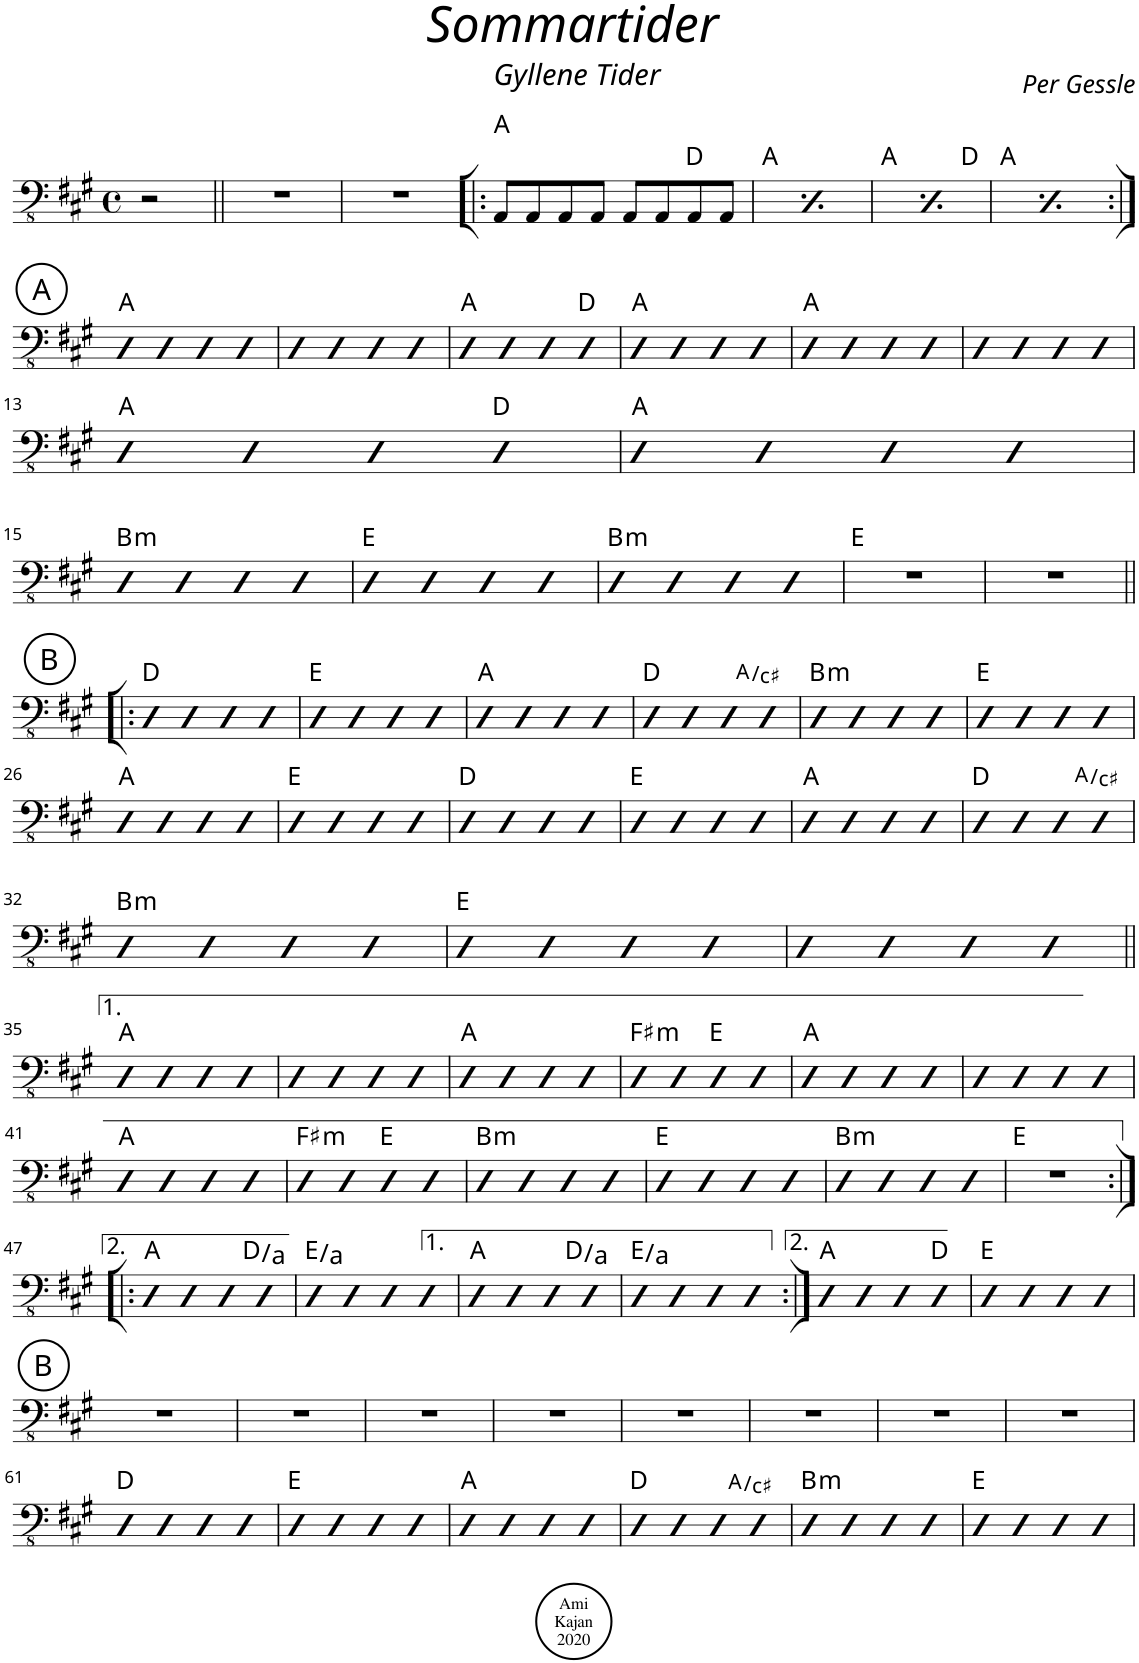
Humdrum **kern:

**kern	**harte
*part1	*part1
*staff1	*
*I"Acoustic Bass	*
*I'Bass	*
*clefFv4	*
*k[f#c#g#]	*
*M4/4	*
*met(c)	*
=	=
2r	.
=1||	=1||
1r	.
=2	=2
1r	.
=3!|:	=3!|:
!	!LO:H:n=1:kt=N.C.
8AAA/L	N A:maj
8AAA/	.
8AAA/	.
8AAA/J	.
8AAA/L	.
8AAA/	.
8AAA/	D:maj
8AAA/J	.
=4	=4
!	!LO:H:n=1:kt=N.C.
8AAA/L	N A:maj
8AAA/	.
8AAA/	.
8AAA/J	.
8AAA/L	.
8AAA/	.
8AAA/	D:maj
8AAA/J	.
=5	=5
!	!LO:H:n=1:kt=N.C.
8AAA/L	N A:maj
8AAA/	.
8AAA/	.
8AAA/J	.
8AAA/L	.
8AAA/	.
8AAA/	D:maj
8AAA/J	.
=6	=6
!	!LO:H:n=1:kt=N.C.
8AAA/L	N A:maj
8AAA/	.
8AAA/	.
8AAA/J	.
8AAA/L	.
8AAA/	.
8AAA/	D:maj
8AAA/J	.
!!LO:LB:g=z
!!LO:REH:place=s1:a:cj:enc=circle:fs=14:t=A
=7:|!	=7:|!
4DD	A:maj
4DD	.
4DD	.
4DD	.
=8	=8
4DD	.
4DD	.
4DD	.
4DD	.
=9	=9
4DD	A:maj
4DD	.
4DD	.
4DD	D:maj
=10	=10
4DD	A:maj
4DD	.
4DD	.
4DD	.
=11	=11
4DD	A:maj
4DD	.
4DD	.
4DD	.
=12	=12
4DD	.
4DD	.
4DD	.
4DD	.
!!LO:LB:g=z
=13	=13
4DD	A:maj
4DD	.
4DD	.
4DD	D:maj
=14	=14
4DD	A:maj
4DD	.
4DD	.
4DD	.
!!LO:LB:g=z
=15	=15
!	!LO:H:kt=m
4DD	B:min
4DD	.
4DD	.
4DD	.
=16	=16
4DD	E:maj
4DD	.
4DD	.
4DD	.
=17	=17
!	!LO:H:kt=m
4DD	B:min
4DD	.
4DD	.
4DD	.
=18	=18
1r	E:maj
=19	=19
1r	.
!!LO:LB:g=z
!!LO:REH:place=s1:a:cj:enc=circle:fs=14:t=B
=20!|:	=20!|:
4DD	D:maj
4DD	.
4DD	.
4DD	.
=21	=21
4DD	E:maj
4DD	.
4DD	.
4DD	.
=22	=22
4DD	A:maj
4DD	.
4DD	.
4DD	.
=23	=23
4DD	D:maj
4DD	.
4DD	.
4DD	A:maj/3
=24	=24
!	!LO:H:kt=m
4DD	B:min
4DD	.
4DD	.
4DD	.
=25	=25
4DD	E:maj
4DD	.
4DD	.
4DD	.
!!LO:LB:g=z
=26	=26
4DD	A:maj
4DD	.
4DD	.
4DD	.
=27	=27
4DD	E:maj
4DD	.
4DD	.
4DD	.
=28	=28
4DD	D:maj
4DD	.
4DD	.
4DD	.
=29	=29
4DD	E:maj
4DD	.
4DD	.
4DD	.
=30	=30
4DD	A:maj
4DD	.
4DD	.
4DD	.
=31	=31
4DD	D:maj
4DD	.
4DD	.
4DD	A:maj/3
!!LO:LB:g=z
=32	=32
!	!LO:H:kt=m
4DD	B:min
4DD	.
4DD	.
4DD	.
=33	=33
4DD	E:maj
4DD	.
4DD	.
4DD	.
=34	=34
4DD	.
4DD	.
4DD	.
4DD	.
!!LO:LB:g=z
=35||	=35||
4DD	A:maj
4DD	.
4DD	.
4DD	.
=36	=36
4DD	.
4DD	.
4DD	.
4DD	.
=37	=37
4DD	A:maj
4DD	.
4DD	.
4DD	.
=38	=38
!	!LO:H:kt=m
4DD	F#:min
4DD	.
4DD	E:maj
4DD	.
=39	=39
4DD	A:maj
4DD	.
4DD	.
4DD	.
=40	=40
4DD	.
4DD	.
4DD	.
4DD	.
!!LO:LB:g=z
=41	=41
4DD	A:maj
4DD	.
4DD	.
4DD	.
=42	=42
!	!LO:H:kt=m
4DD	F#:min
4DD	.
4DD	E:maj
4DD	.
=43	=43
!	!LO:H:kt=m
4DD	B:min
4DD	.
4DD	.
4DD	.
=44	=44
4DD	E:maj
4DD	.
4DD	.
4DD	.
=45	=45
!	!LO:H:kt=m
4DD	B:min
4DD	.
4DD	.
4DD	.
=46	=46
1r	E:maj
!!LO:LB:g=z
=47:|!|:	=47:|!|:
4DD	A:maj
4DD	.
4DD	.
4DD	D:maj/5
=48	=48
4DD	E:maj/4
4DD	.
4DD	.
4DD	.
=49	=49
4DD	A:maj
4DD	.
4DD	.
4DD	D:maj/5
=50	=50
4DD	E:maj/4
4DD	.
4DD	.
4DD	.
=51:|!	=51:|!
4DD	A:maj
4DD	.
4DD	.
4DD	D:maj
=52	=52
4DD	E:maj
4DD	.
4DD	.
4DD	.
!!LO:LB:g=z
!!LO:REH:place=s1:a:cj:enc=circle:fs=14:t=B
=53	=53
1r	.
=54	=54
1r	.
=55	=55
1r	.
=56	=56
1r	.
=57	=57
1r	.
=58	=58
1r	.
=59	=59
1r	.
=60	=60
1r	.
!!LO:LB:g=z
=61	=61
4DD	D:maj
4DD	.
4DD	.
4DD	.
=62	=62
4DD	E:maj
4DD	.
4DD	.
4DD	.
=63	=63
4DD	A:maj
4DD	.
4DD	.
4DD	.
=64	=64
4DD	D:maj
4DD	.
4DD	.
4DD	A:maj/3
=65	=65
!	!LO:H:kt=m
4DD	B:min
4DD	.
4DD	.
4DD	.
=66	=66
4DD	E:maj
4DD	.
4DD	.
4DD	.
=	=
*-	*-
